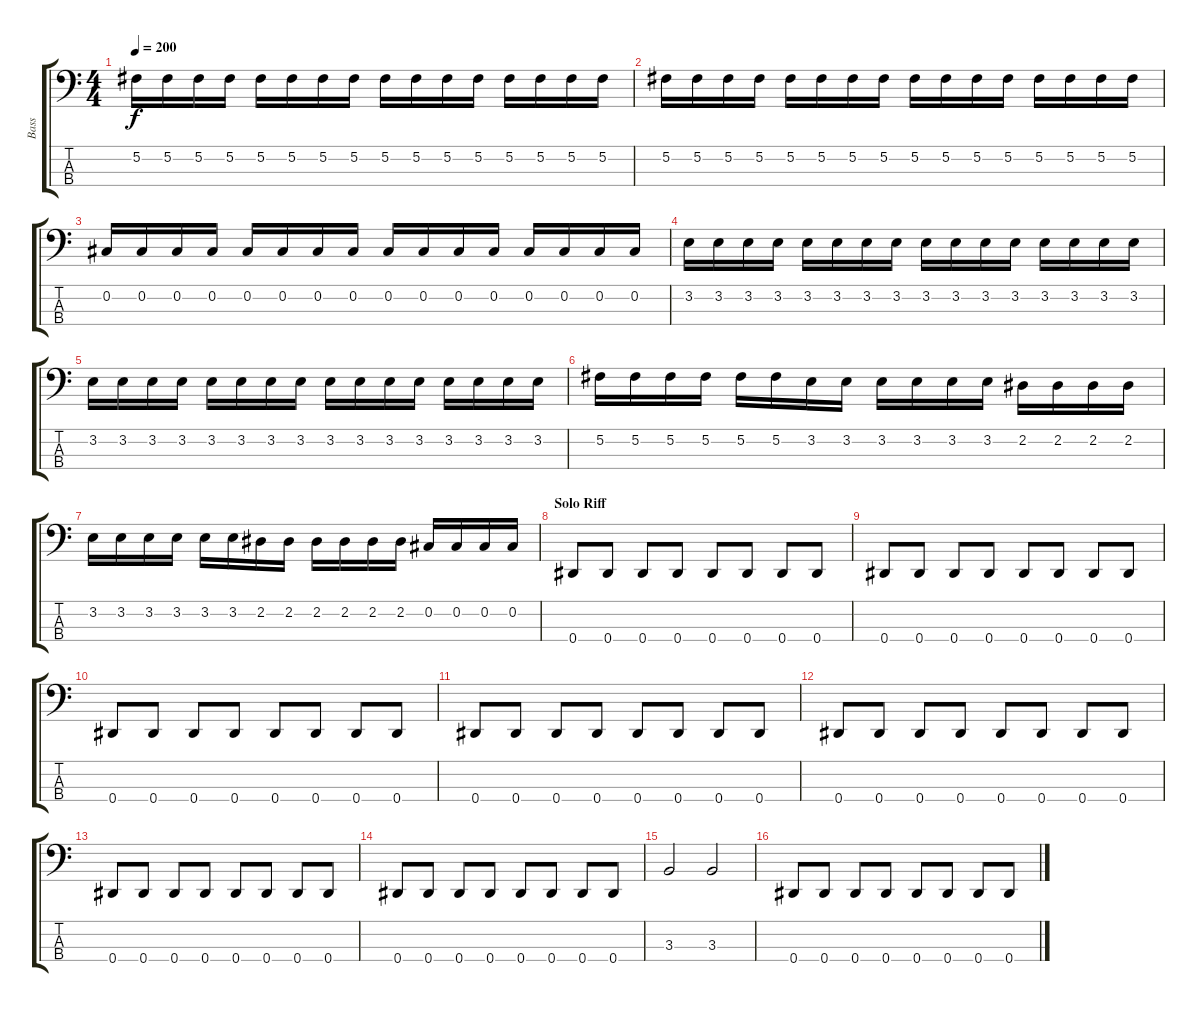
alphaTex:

\track ("Bass" "Bass") {instrument electricbasspick}
\staff {score tabs}
\tuning (Gb2 Db2 Ab1 Eb1) {hide}
\ts (4 4)
\tempo 200
\clef f4
\ks c
5.2.16{dy f} 5.2.16 5.2.16 5.2.16 5.2.16 5.2.16 5.2.16 5.2.16 5.2.16 5.2.16 5.2.16 5.2.16 5.2.16 5.2.16 5.2.16 5.2.16 |
5.2.16 5.2.16 5.2.16 5.2.16 5.2.16 5.2.16 5.2.16 5.2.16 5.2.16 5.2.16 5.2.16 5.2.16 5.2.16 5.2.16 5.2.16 5.2.16 |
0.2.16 0.2.16 0.2.16 0.2.16 0.2.16 0.2.16 0.2.16 0.2.16 0.2.16 0.2.16 0.2.16 0.2.16 0.2.16 0.2.16 0.2.16 0.2.16 |
3.2.16 3.2.16 3.2.16 3.2.16 3.2.16 3.2.16 3.2.16 3.2.16 3.2.16 3.2.16 3.2.16 3.2.16 3.2.16 3.2.16 3.2.16 3.2.16 |
3.2.16 3.2.16 3.2.16 3.2.16 3.2.16 3.2.16 3.2.16 3.2.16 3.2.16 3.2.16 3.2.16 3.2.16 3.2.16 3.2.16 3.2.16 3.2.16 |
5.2.16 5.2.16 5.2.16 5.2.16 5.2.16 5.2.16 3.2.16 3.2.16 3.2.16 3.2.16 3.2.16 3.2.16 2.2.16 2.2.16 2.2.16 2.2.16 |
3.2.16 3.2.16 3.2.16 3.2.16 3.2.16 3.2.16 2.2.16 2.2.16 2.2.16 2.2.16 2.2.16 2.2.16 0.2.16 0.2.16 0.2.16 0.2.16 |
\section ("" "Solo Riff")
0.4.8 0.4.8 0.4.8 0.4.8 0.4.8 0.4.8 0.4.8 0.4.8 |
0.4.8 0.4.8 0.4.8 0.4.8 0.4.8 0.4.8 0.4.8 0.4.8 |
0.4.8 0.4.8 0.4.8 0.4.8 0.4.8 0.4.8 0.4.8 0.4.8 |
0.4.8 0.4.8 0.4.8 0.4.8 0.4.8 0.4.8 0.4.8 0.4.8 |
0.4.8 0.4.8 0.4.8 0.4.8 0.4.8 0.4.8 0.4.8 0.4.8 |
0.4.8 0.4.8 0.4.8 0.4.8 0.4.8 0.4.8 0.4.8 0.4.8 |
0.4.8 0.4.8 0.4.8 0.4.8 0.4.8 0.4.8 0.4.8 0.4.8 |
3.3.2 3.3.2 |
0.4.8 0.4.8 0.4.8 0.4.8 0.4.8 0.4.8 0.4.8 0.4.8
